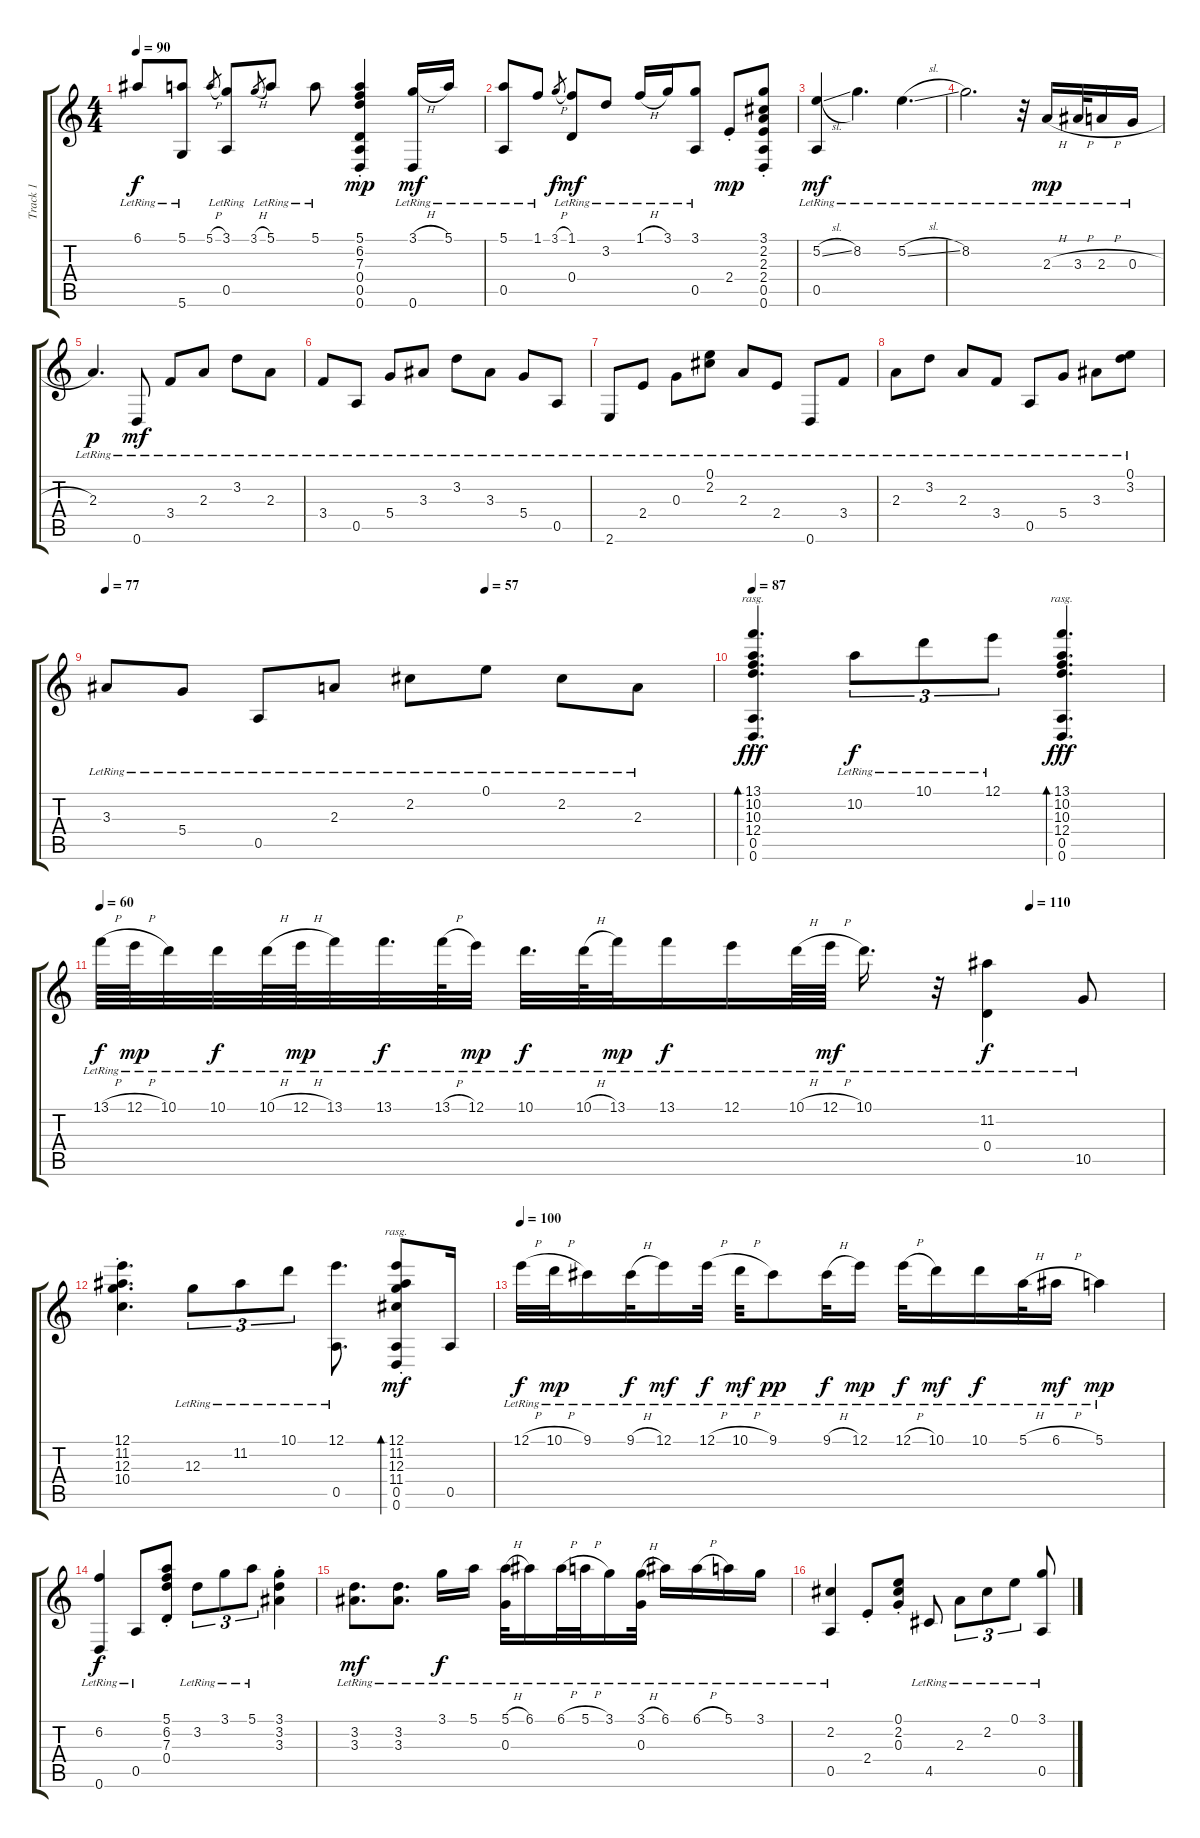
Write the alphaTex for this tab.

\track ("Track 1" "Track 1") {instrument acousticguitarnylon}
\staff {score tabs}
\tuning (E4 B3 G3 D3 A2 D2) {hide}
\ts (4 4)
\tempo 90
\clef g2
\ks c
6.1{lr}.8{dy f} (5.1{lr} 5.6{lr}).8 5.1{h}.8{gr} (3.1{lr} 0.5{lr}).8 3.1{h}.8{gr} 5.1{lr}.8 5.1{lr}.8 (5.1{st} 6.2{st} 7.3{st} 0.4{st} 0.5{st} 0.6{st}).4{dy mp} (3.1{h lr} 0.6{lr}).16{dy mf} 5.1{lr}.16 |
(5.1{lr} 0.5{lr}).8 1.1{lr}.8 3.1{h}.8{gr dy f} (1.1{lr} 0.4{lr}).8{dy mf} 3.2{lr}.8 1.1{h lr}.16 3.1{lr}.16 (3.1{lr} 0.5{lr}).8 2.4{st}.8{dy mp} (3.1{st} 2.2{st} 2.3{st} 2.4{st} 0.5{st} 0.6{st}).8 |
(5.2{sl lr} 0.5{lr}).4{dy mf} 8.2{lr}.4{d} 5.2{sl lr}.4{d} |
8.2{lr}.2{d} r.32 2.3{h lr}.16{dy mp} 3.3{h lr}.32 2.3{h lr}.16 0.3{h lr}.16 |
2.3{lr}.4{d dy p} 0.6{lr}.8{dy mf} 3.4{lr}.8 2.3{lr}.8 3.2{lr}.8 2.3{lr}.8 |
3.4{lr}.8 0.5{lr}.8 5.4{lr}.8 3.3{lr}.8 3.2{lr}.8 3.3{lr}.8 5.4{lr}.8 0.5{lr}.8 |
2.6{lr}.8 2.4{lr}.8 0.3{lr}.8 (0.1{lr} 2.2{lr}).8 2.3{lr}.8 2.4{lr}.8 0.6{lr}.8 3.4{lr}.8 |
2.3{lr}.8 3.2{lr}.8 2.3{lr}.8 3.4{lr}.8 0.5{lr}.8 5.4{lr}.8 3.3{lr}.8 (0.1{lr} 3.2{lr}).8 |
\tempo 77
\tempo (57 0.625)
3.3{lr}.8 5.4{lr}.8 0.5{lr}.8 2.3{lr}.8 2.2{lr}.8 0.1{lr}.8 2.2{lr}.8 2.3{lr}.8 |
\tempo 87
(13.1{st} 10.2{st} 10.3{st} 12.4{st} 0.5{st} 0.6{st}).4{d bd 240 rasg ii dy fff} 10.2{lr}.8{tu (3 2) dy f} 10.1{lr}.8{tu (3 2)} 12.1{lr}.8{tu (3 2)} (13.1{st} 10.2{st} 10.3{st} 12.4{st} 0.5{st} 0.6{st}).4{d bd 240 rasg ii dy fff} |
\tempo 60
\tempo (110 0.875)
13.1{h lr}.64{dy f} 12.1{h lr}.64{dy mp} 10.1{lr}.32 10.1{lr}.32{dy f} 10.1{h lr}.64 12.1{h lr}.64{dy mp} 13.1{lr}.32 13.1{lr}.32{d dy f} 13.1{h lr}.64 12.1{lr}.32{dy mp} 10.1{lr}.32{d dy f} 10.1{h lr}.64 13.1{lr}.32{dy mp} 13.1{lr}.16{dy f} 12.1{lr}.16 10.1{h lr}.64 12.1{h lr}.64{dy mf} 10.1{lr}.16{d} r.32 (11.2{lr} 0.4{lr}).4{dy f} 10.5{lr}.8 |
(12.1{st} 11.2{st} 12.3{st} 10.4{st}).4{d} 12.3{lr}.8{tu (3 2)} 11.2{lr}.8{tu (3 2)} 10.1{lr}.8{tu (3 2)} (12.1{lr} 0.5{lr}).8{d} (12.1{st} 11.2{st} 12.3{st} 11.4{st} 0.5{st} 0.6{st}).8{bd 240 rasg ii dy mf} 0.5.16 |
\tempo 100
12.1{h lr}.32{dy f} 10.1{h lr}.32{dy mp} 9.1{lr}.16 9.1{h lr}.32{dy f} 12.1{lr}.16{dy mf} 12.1{h lr}.32{dy f} 10.1{h lr}.32{dy mf} 9.1{lr}.8{dy pp} 9.1{h lr}.32{dy f} 12.1{lr}.16{dy mp} 12.1{h lr}.32{dy f} 10.1{lr}.16{dy mf} 10.1{lr}.16{dy f} 5.1{h lr}.32 6.1{h lr}.16{dy mf} 5.1{lr}.4{dy mp} |
(6.2{lr} 0.6{lr}).4{dy f} 0.5{lr}.8 (5.1{st} 6.2{st} 7.3{st} 0.4{st}).8 3.2{lr}.8{tu (3 2)} 3.1{lr}.8{tu (3 2)} 5.1{lr}.8{tu (3 2)} (3.1{st} 3.2{st} 3.3{st}).4 |
(3.2{lr} 3.3{lr}).8{d dy mf} (3.2{lr} 3.3{lr}).8{d} 3.1{lr}.16{dy f} 5.1{lr}.16 (5.1{h lr} 0.3{lr}).32 6.1{lr}.16 6.1{h lr}.32 5.1{h lr}.32 3.1{lr}.16 (3.1{h lr} 0.3{lr}).32 6.1{lr}.16 6.1{h lr}.16 5.1{lr}.16 3.1{lr}.16 |
(2.2{lr} 0.5{lr}).4 2.4{st}.8 (0.1{st} 2.2{st} 0.3{st}).8 4.5{lr}.8 2.3{lr}.8{tu (3 2)} 2.2{lr}.8{tu (3 2)} 0.1{lr}.8{tu (3 2)} (3.1{lr} 0.5{lr}).8
